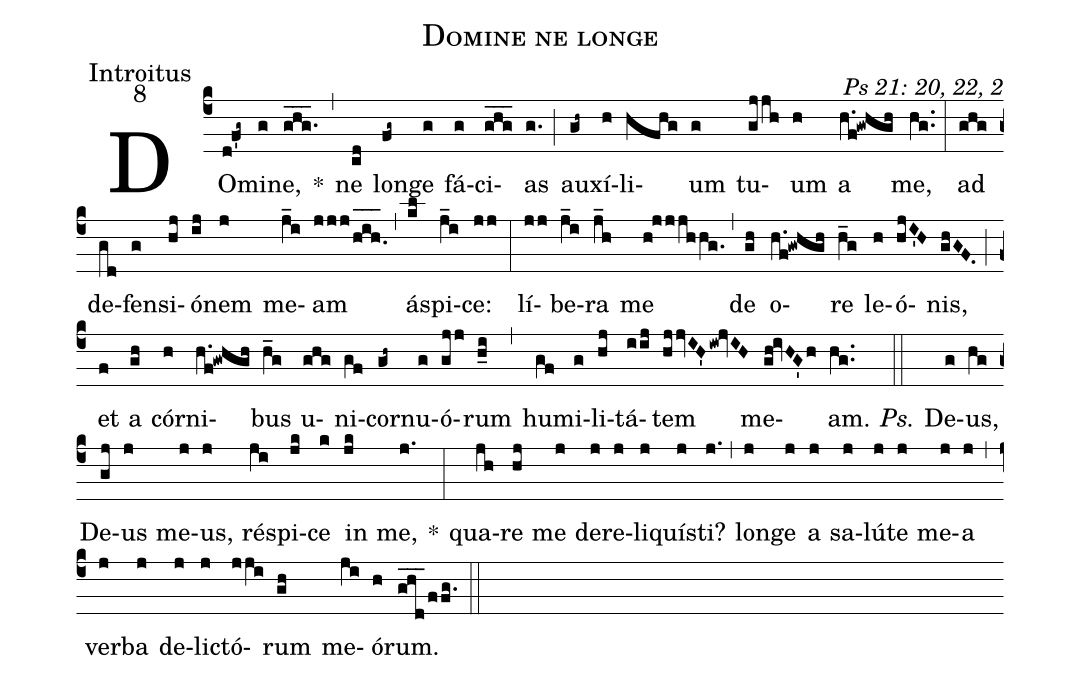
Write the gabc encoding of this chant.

name: Domine ne longe;
office-part: Introitus;
mode: 8;
commentary: Ps 21: 20, 22, 2;
%%
(c4) DO(d!f'g~)mi(g)ne,(ghg.___) *(,) ne(cd) lon(fg~)ge(g) fá(g)ci(ghg___)as(g.) (;) au(gh~)xí(h)li(hfhg)um(g) tu(gjjh)um(h) a(h.f!gwhgh) me,(hg..) (:)
ad(ghg) de(gd)fen(g)si(hj)ó(ij)nem(j) me([oh:{]j_i)am(jjj/hih.___[oh:}]) (,) á(kl)spi(j_i)ce:(jj) (:)
lí(jj)be(j_i)ra(j_h) me(h!jjjhhg.) (,) de(gh) o(h.f!gwhgh)re(h_g) le(h)ó(hjI'H)nis,(ghGF.) (;) et(f) a(gh) cór(h)ni(h.f!gwhgh)bus(h_g) u(ghg)ni(gf)cor(gh~)nu(g)ó(gjj)rum(h_i) (,) hu(gf)mi(g)li(hj)tá(iij)tem(hjjvIH'iw!jvIH) me(gh!ivHG'h)am.(hg..) (::)
<i>Ps.</i> De(g)us,(hg) De(gj)us(j) me(j)us,(j) ré(ji)spi(jk)ce(k) in(jk) me,(j.) *(:)
qua(jh)re(hj) me(j) de(j)re(j)li(j)quís(j)ti?(j.) (,) lon(j)ge(j) a(j) sa(j)lú(j)te(j) me(j)a(j) (,) ver(j)ba(j) de(j)lic(j)tó(jji)rum(gh) me(ji)ó(h)rum.(ghd___/ffg.) (::)
